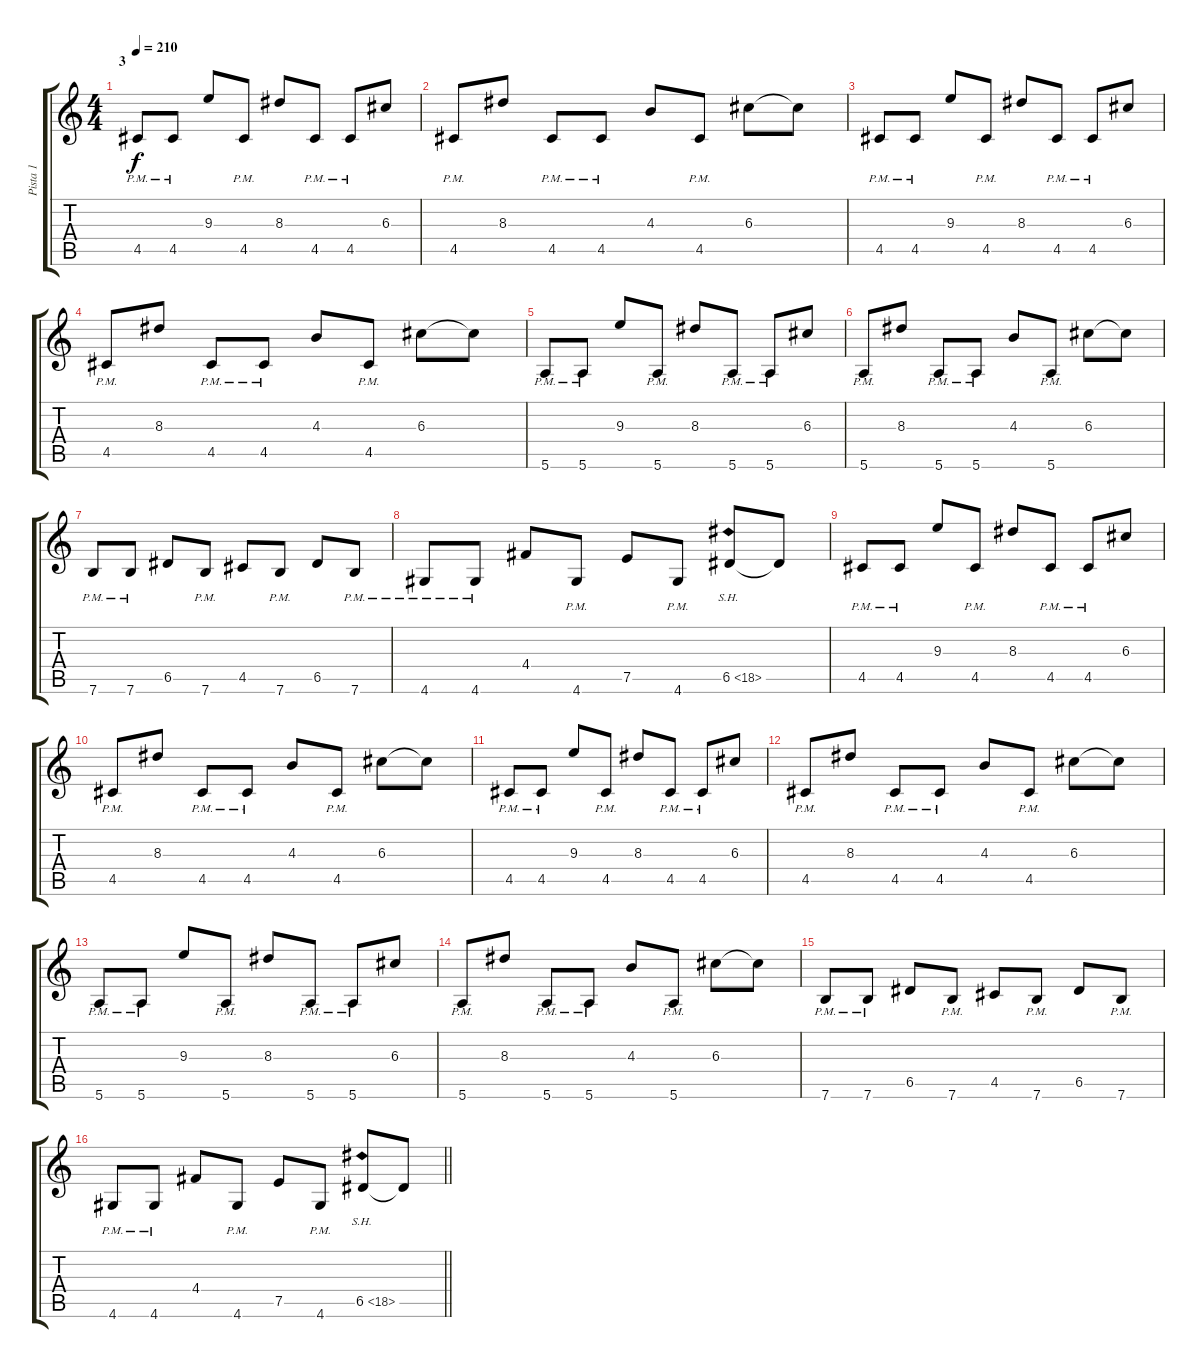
\track ("Pista 1" "Pista 1") {instrument overdrivenguitar}
\staff {score tabs}
\tuning (E4 B3 G3 D3 A2 E2) {hide}
\ts (4 4)
\section ("" "3")
\tempo 210
\clef g2
\ks c
4.5{pm}.8{dy f} 4.5{pm}.8 9.3.8 4.5{pm}.8 8.3.8 4.5{pm}.8 4.5{pm}.8 6.3.8 |
4.5{pm}.8 8.3.8 4.5{pm}.8 4.5{pm}.8 4.3.8 4.5{pm}.8 6.3.8 6.3{t}.8 |
4.5{pm}.8 4.5{pm}.8 9.3.8 4.5{pm}.8 8.3.8 4.5{pm}.8 4.5{pm}.8 6.3.8 |
4.5{pm}.8 8.3.8 4.5{pm}.8 4.5{pm}.8 4.3.8 4.5{pm}.8 6.3.8 6.3{t}.8 |
5.6{pm}.8 5.6{pm}.8 9.3.8 5.6{pm}.8 8.3.8 5.6{pm}.8 5.6{pm}.8 6.3.8 |
5.6{pm}.8 8.3.8 5.6{pm}.8 5.6{pm}.8 4.3.8 5.6{pm}.8 6.3.8 6.3{t}.8 |
7.6{pm}.8 7.6{pm}.8 6.5.8 7.6{pm}.8 4.5.8 7.6{pm}.8 6.5.8 7.6{pm}.8 |
4.6{pm}.8 4.6{pm}.8 4.4.8 4.6{pm}.8 7.5.8 4.6{pm}.8 6.5{sh 12}.8 6.5{t}.8 |
4.5{pm}.8 4.5{pm}.8 9.3.8 4.5{pm}.8 8.3.8 4.5{pm}.8 4.5{pm}.8 6.3.8 |
4.5{pm}.8 8.3.8 4.5{pm}.8 4.5{pm}.8 4.3.8 4.5{pm}.8 6.3.8 6.3{t}.8 |
4.5{pm}.8 4.5{pm}.8 9.3.8 4.5{pm}.8 8.3.8 4.5{pm}.8 4.5{pm}.8 6.3.8 |
4.5{pm}.8 8.3.8 4.5{pm}.8 4.5{pm}.8 4.3.8 4.5{pm}.8 6.3.8 6.3{t}.8 |
5.6{pm}.8 5.6{pm}.8 9.3.8 5.6{pm}.8 8.3.8 5.6{pm}.8 5.6{pm}.8 6.3.8 |
5.6{pm}.8 8.3.8 5.6{pm}.8 5.6{pm}.8 4.3.8 5.6{pm}.8 6.3.8 6.3{t}.8 |
7.6{pm}.8 7.6{pm}.8 6.5.8 7.6{pm}.8 4.5.8 7.6{pm}.8 6.5.8 7.6{pm}.8 |
\barLineRight lightlight
4.6{pm}.8 4.6{pm}.8 4.4.8 4.6{pm}.8 7.5.8 4.6{pm}.8 6.5{sh 12}.8 6.5{t}.8
